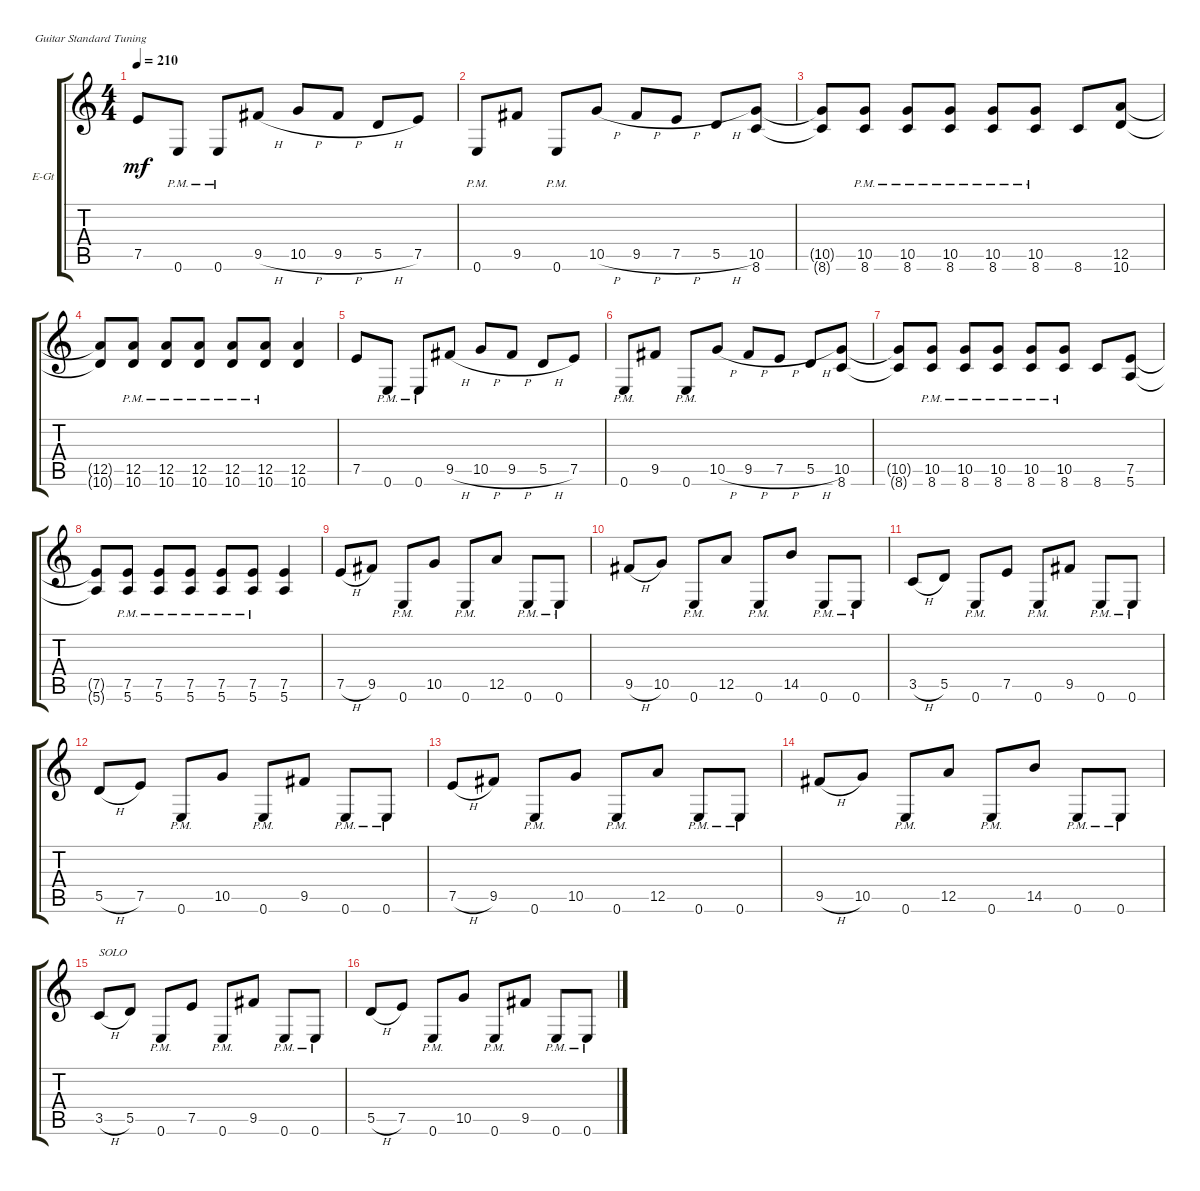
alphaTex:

\defaultSystemsLayout 4
\bracketExtendMode groupsimilarinstruments
\firstSystemTrackNameOrientation horizontal
\otherSystemsTrackNameOrientation horizontal
\track ("Electric Guitar (Drive)" "E-Gt") {instrument overdrivenguitar}
\staff {score tabs}
\tuning (E4 B3 G3 D3 A2 E2)
\ts (4 4)
\tempo 210
\clef g2
\ks c
7.5.8{dy mf} 0.6{pm}.8 0.6{pm}.8 9.5{h}.8 10.5{h}.8 9.5{h}.8 5.5{h}.8 7.5.8 |
0.6{pm}.8 9.5.8 0.6{pm}.8 10.5{h}.8 9.5{h}.8 7.5{h}.8 5.5{h}.8 (8.6 10.5).8 |
(8.6{t} 10.5{t}).8 (8.6{pm} 10.5{pm}).8 (8.6{pm} 10.5{pm}).8 (8.6{pm} 10.5{pm}).8 (8.6{pm} 10.5{pm}).8 (8.6{pm} 10.5{pm}).8 8.6.8 (10.6 12.5).8 |
(10.6{t} 12.5{t}).8 (10.6{pm} 12.5{pm}).8 (10.6{pm} 12.5{pm}).8 (10.6{pm} 12.5{pm}).8 (10.6{pm} 12.5{pm}).8 (10.6{pm} 12.5{pm}).8 (10.6 12.5).4 |
7.5.8 0.6{pm}.8 0.6{pm}.8 9.5{h}.8 10.5{h}.8 9.5{h}.8 5.5{h}.8 7.5.8 |
0.6{pm}.8 9.5.8 0.6{pm}.8 10.5{h}.8 9.5{h}.8 7.5{h}.8 5.5{h}.8 (8.6 10.5).8 |
(8.6{t} 10.5{t}).8 (8.6{pm} 10.5{pm}).8 (8.6{pm} 10.5{pm}).8 (8.6{pm} 10.5{pm}).8 (8.6{pm} 10.5{pm}).8 (8.6{pm} 10.5{pm}).8 8.6.8 (5.6 7.5).8 |
(5.6{t} 7.5{t}).8 (5.6{pm} 7.5{pm}).8 (5.6{pm} 7.5{pm}).8 (5.6{pm} 7.5{pm}).8 (5.6{pm} 7.5{pm}).8 (5.6{pm} 7.5{pm}).8 (5.6 7.5).4 |
7.5{h}.8 9.5.8 0.6{pm}.8 10.5.8 0.6{pm}.8 12.5.8 0.6{pm}.8 0.6{pm}.8 |
9.5{h}.8 10.5.8 0.6{pm}.8 12.5.8 0.6{pm}.8 14.5.8 0.6{pm}.8 0.6{pm}.8 |
3.5{h}.8 5.5.8 0.6{pm}.8 7.5.8 0.6{pm}.8 9.5.8 0.6{pm}.8 0.6{pm}.8 |
5.5{h}.8 7.5.8 0.6{pm}.8 10.5.8 0.6{pm}.8 9.5.8 0.6{pm}.8 0.6{pm}.8 |
7.5{h}.8 9.5.8 0.6{pm}.8 10.5.8 0.6{pm}.8 12.5.8 0.6{pm}.8 0.6{pm}.8 |
9.5{h}.8 10.5.8 0.6{pm}.8 12.5.8 0.6{pm}.8 14.5.8 0.6{pm}.8 0.6{pm}.8 |
3.5{h}.8{txt "SOLO"} 5.5.8 0.6{pm}.8 7.5.8 0.6{pm}.8 9.5.8 0.6{pm}.8 0.6{pm}.8 |
5.5{h}.8 7.5.8 0.6{pm}.8 10.5.8 0.6{pm}.8 9.5.8 0.6{pm}.8 0.6{pm}.8
